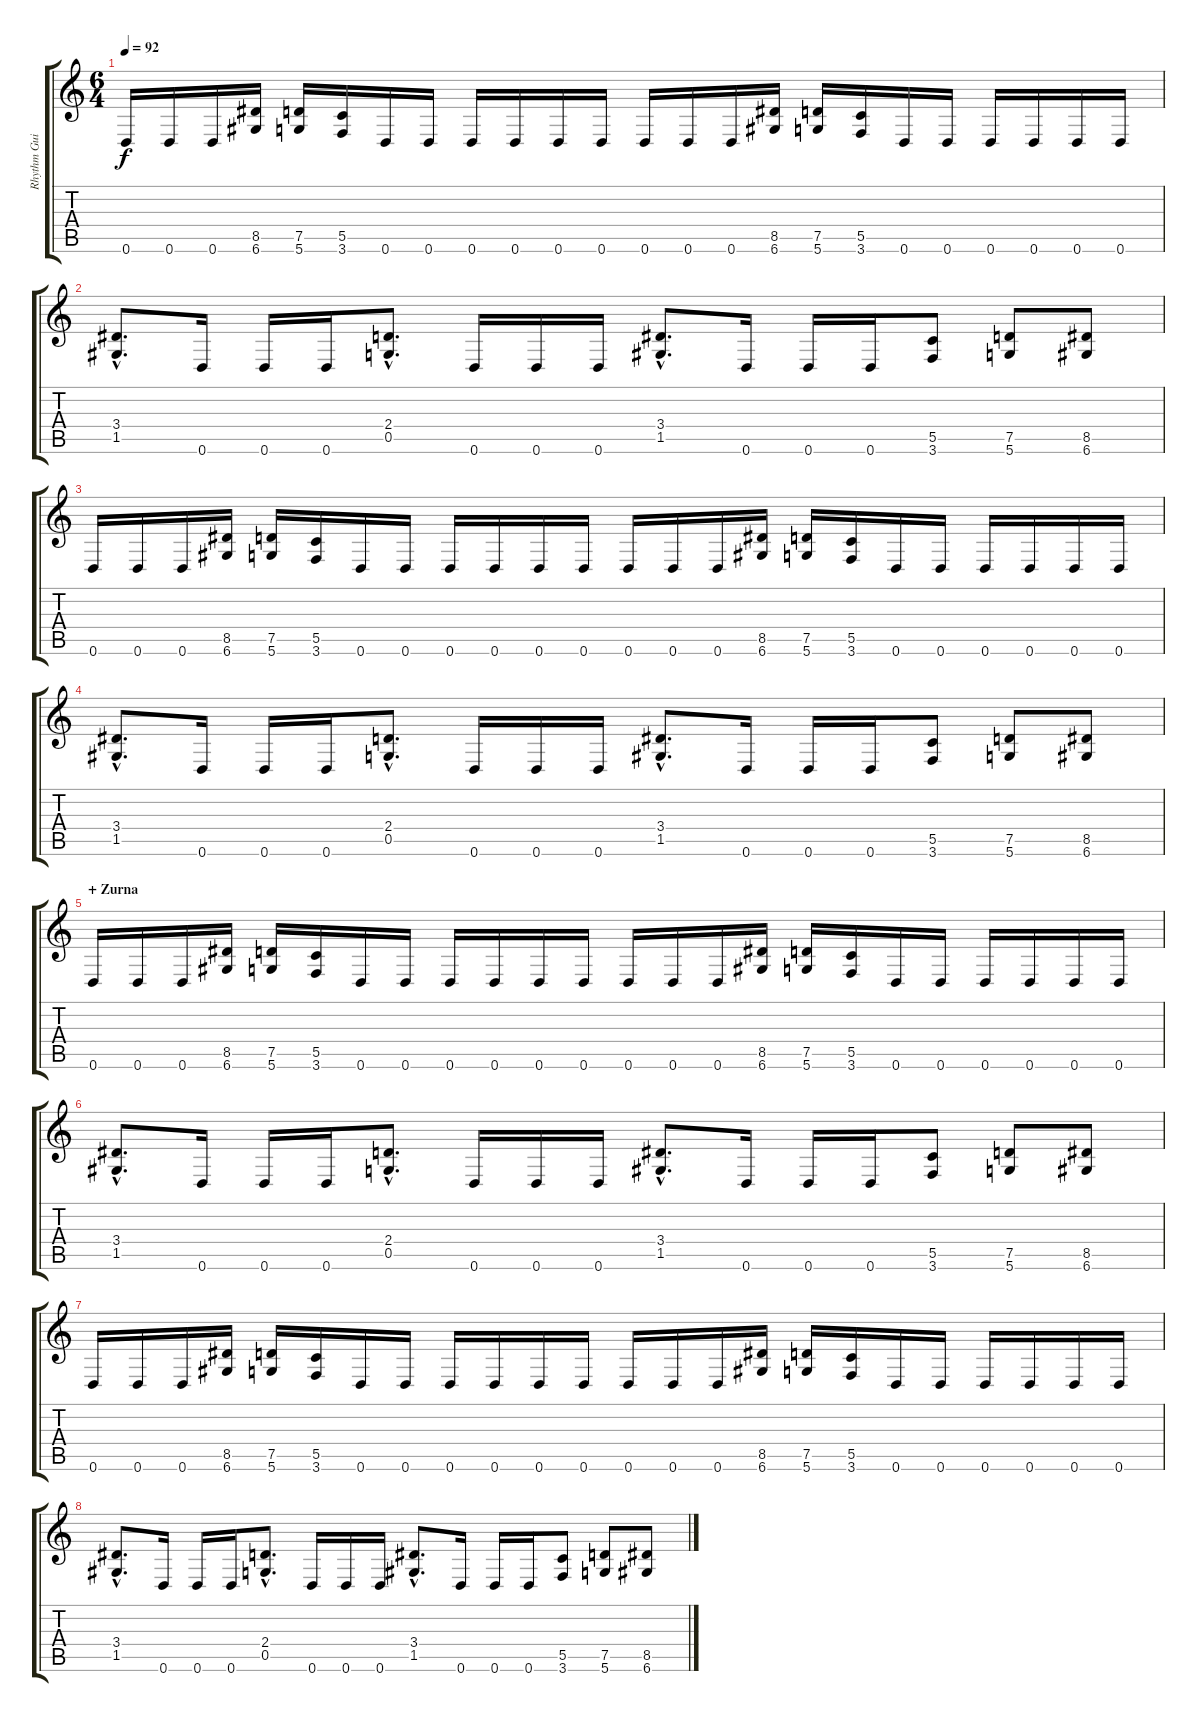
\track ("Rhythm Guitar (Hakan)" "Rhythm Gui") {instrument distortionguitar}
\staff {score tabs}
\tuning (D4 A3 F3 C3 G2 D2) {hide}
\ts (6 4)
\tempo 92
\clef g2
\ks c
0.6.16{dy f} 0.6.16 0.6.16 (8.5 6.6).16 (7.5 5.6).16 (5.5 3.6).16 0.6.16 0.6.16 0.6.16 0.6.16 0.6.16 0.6.16 0.6.16 0.6.16 0.6.16 (8.5 6.6).16 (7.5 5.6).16 (5.5 3.6).16 0.6.16 0.6.16 0.6.16 0.6.16 0.6.16 0.6.16 |
(3.4{hac} 1.5{hac}).8{d} 0.6.16 0.6.16 0.6.16 (2.4{hac} 0.5{hac}).8{d} 0.6.16 0.6.16 0.6.16 (3.4{hac} 1.5{hac}).8{d} 0.6.16 0.6.16 0.6.16 (5.5 3.6).8 (7.5 5.6).8 (8.5 6.6).8 |
0.6.16 0.6.16 0.6.16 (8.5 6.6).16 (7.5 5.6).16 (5.5 3.6).16 0.6.16 0.6.16 0.6.16 0.6.16 0.6.16 0.6.16 0.6.16 0.6.16 0.6.16 (8.5 6.6).16 (7.5 5.6).16 (5.5 3.6).16 0.6.16 0.6.16 0.6.16 0.6.16 0.6.16 0.6.16 |
(3.4{hac} 1.5{hac}).8{d} 0.6.16 0.6.16 0.6.16 (2.4{hac} 0.5{hac}).8{d} 0.6.16 0.6.16 0.6.16 (3.4{hac} 1.5{hac}).8{d} 0.6.16 0.6.16 0.6.16 (5.5 3.6).8 (7.5 5.6).8 (8.5 6.6).8 |
\section ("" "+ Zurna")
0.6.16 0.6.16 0.6.16 (8.5 6.6).16 (7.5 5.6).16 (5.5 3.6).16 0.6.16 0.6.16 0.6.16 0.6.16 0.6.16 0.6.16 0.6.16 0.6.16 0.6.16 (8.5 6.6).16 (7.5 5.6).16 (5.5 3.6).16 0.6.16 0.6.16 0.6.16 0.6.16 0.6.16 0.6.16 |
(3.4{hac} 1.5{hac}).8{d} 0.6.16 0.6.16 0.6.16 (2.4{hac} 0.5{hac}).8{d} 0.6.16 0.6.16 0.6.16 (3.4{hac} 1.5{hac}).8{d} 0.6.16 0.6.16 0.6.16 (5.5 3.6).8 (7.5 5.6).8 (8.5 6.6).8 |
0.6.16 0.6.16 0.6.16 (8.5 6.6).16 (7.5 5.6).16 (5.5 3.6).16 0.6.16 0.6.16 0.6.16 0.6.16 0.6.16 0.6.16 0.6.16 0.6.16 0.6.16 (8.5 6.6).16 (7.5 5.6).16 (5.5 3.6).16 0.6.16 0.6.16 0.6.16 0.6.16 0.6.16 0.6.16 |
(3.4{hac} 1.5{hac}).8{d} 0.6.16 0.6.16 0.6.16 (2.4{hac} 0.5{hac}).8{d} 0.6.16 0.6.16 0.6.16 (3.4{hac} 1.5{hac}).8{d} 0.6.16 0.6.16 0.6.16 (5.5 3.6).8 (7.5 5.6).8 (8.5 6.6).8
